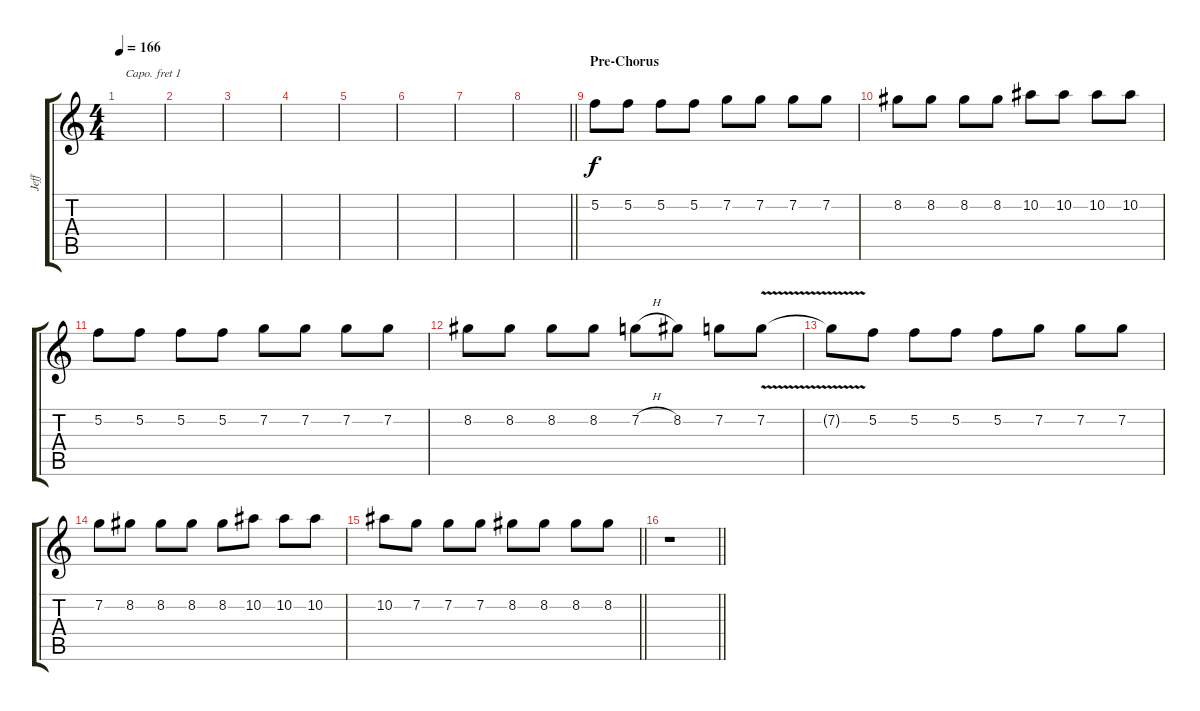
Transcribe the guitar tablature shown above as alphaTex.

\track ("Jeff" "Jeff") {instrument distortionguitar}
\staff {score tabs}
\capo 1
\tuning (E4 B3 G3 D3 A2 E2) {hide}
\ts (4 4)
\tempo 166
\clef g2
\ks c
|
|
|
|
|
|
|
\barLineRight lightlight
|
\section ("" "Pre-Chorus")
5.2.8 5.2.8 5.2.8 5.2.8 7.2.8 7.2.8 7.2.8 7.2.8 |
8.2.8 8.2.8 8.2.8 8.2.8 10.2.8 10.2.8 10.2.8 10.2.8 |
5.2.8 5.2.8 5.2.8 5.2.8 7.2.8 7.2.8 7.2.8 7.2.8 |
8.2.8 8.2.8 8.2.8 8.2.8 7.2{h}.8 8.2.8 7.2.8 7.2{v}.8 |
7.2{t}.8 5.2.8 5.2.8 5.2.8 5.2.8 7.2.8 7.2.8 7.2.8 |
7.2.8 8.2.8 8.2.8 8.2.8 8.2.8 10.2.8 10.2.8 10.2.8 |
\barLineRight lightlight
10.2.8 7.2.8 7.2.8 7.2.8 8.2.8 8.2.8 8.2.8 8.2.8 |
\barLineRight lightlight
r.1
